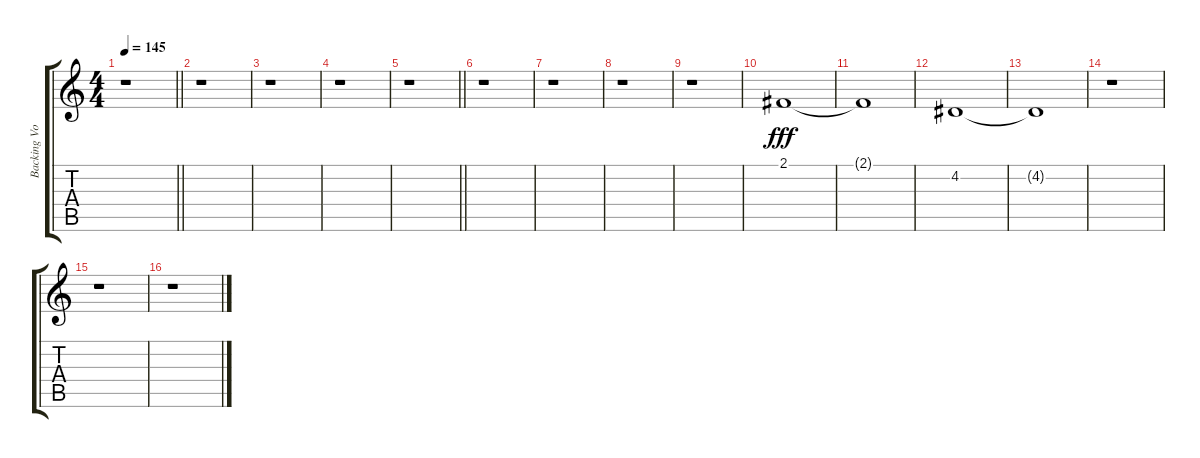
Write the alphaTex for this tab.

\track ("Backing Vocals" "Backing Vo") {instrument drawbarorgan}
\staff {score tabs}
\tuning (E4 B3 G3 D3 A2 E2) {hide}
\ts (4 4)
\tempo 145
\clef g2
\barLineRight lightlight
\ks c
r.1{dy fff} |
r.1 |
r.1 |
r.1 |
\barLineRight lightlight
r.1 |
r.1 |
r.1 |
r.1 |
r.1 |
2.1.1 |
2.1{t}.1 |
4.2.1 |
4.2{t}.1 |
r.1 |
r.1 |
r.1
